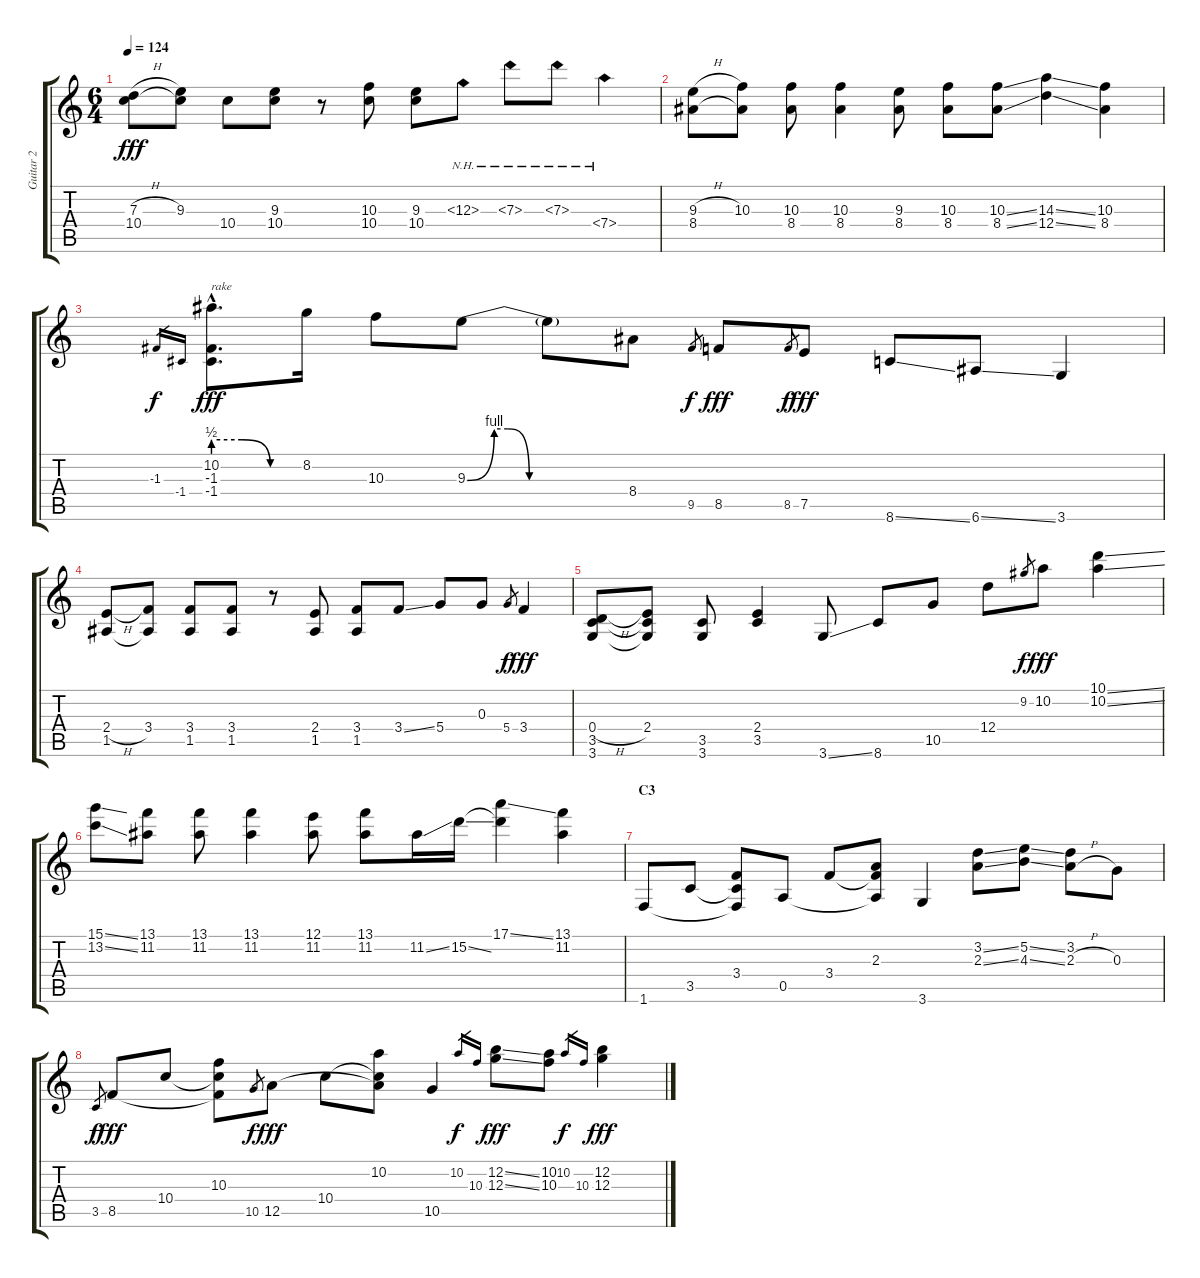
\track ("Guitar 2" "Guitar 2") {instrument distortionguitar}
\staff {score tabs}
\tuning (E4 B3 G3 D3 A2 E2) {hide}
\ts (6 4)
\tempo 124
\clef g2
\ks c
(7.3{h} 10.4).8{dy fff} (9.3 10.4{t}).8 10.4.8 (9.3 10.4).8 r.8 (10.3 10.4).8 (9.3 10.4).8 12.3{nh}.8 7.3{nh}.8 7.3{nh}.8 7.4{nh}.4 |
(9.3{h} 8.4).8 (10.3 8.4{t}).8 (10.3 8.4).8 (10.3 8.4).4 (9.3 8.4).8 (10.3 8.4).8 (10.3{ss} 8.4{ss}).8 (14.3{ss} 12.4{ss}).4 (10.3 8.4).4 |
-1.3.16{gr dy f} -1.4.16{gr} (10.2{be (custom 0 2 20 2 40 0 60 0) hac} -1.3{hac} -1.4{hac}).8{d txt "rake" dy fff} 8.2.16 10.3.8 9.3{be (custom 0 0 10 4 15 4 23 0 60 0)}.8 9.3{t}.8 8.4.8 9.5.8{gr dy f} 8.5.8{dy fff} 8.5.8{gr dy f} 7.5.8{dy fff} 8.6{ss}.8 6.6{ss}.8 3.6.4 |
(2.4{h} 1.5).8 (3.4 1.5{t}).8 (3.4 1.5).8 (3.4 1.5).8 r.8 (2.4 1.5).8 (3.4 1.5).8 3.4{ss}.8 5.4.8 0.3.8 5.4.8{gr dy f} 3.4.4{dy fff} |
(0.4{h} 3.5 3.6).8 (2.4 3.5{t} 3.6{t}).8 (3.5 3.6).8 (2.4 3.5).4 3.6{ss}.8 8.6.8 10.5.8 12.4.8 9.2.8{gr dy f} 10.2.8{dy fff} (10.1{ss} 10.2{ss}).4 |
(15.1{ss} 13.2{ss}).8 (13.1 11.2).8 (13.1 11.2).8 (13.1 11.2).4 (12.1 11.2).8 (13.1 11.2).8 11.2{ss}.16 15.2{ss}.16 (17.1{ss} 15.2{t}).4 (13.1 11.2).4 |
\section ("" "C3")
1.6.8 3.5.8 (3.4 3.5{t} 1.6{t}).8 0.5.8 3.4.8 (2.3 3.4{t} 0.5{t}).8 3.6.4 (3.2{ss} 2.3{ss}).8 (5.2{ss} 4.3{ss}).8 (3.2 2.3{h}).8 0.3.8 |
3.5.8{gr dy f} 8.5.8{dy fff} 10.4.8 (10.3 10.4{t} 8.5{t}).8 10.5.8{gr dy f} 12.5.8{dy fff} 10.4.8 (10.2 10.4{t} 12.5{t}).8 10.5.4 10.2.16{gr dy f} 10.3.16{gr} (12.2{ss} 12.3{ss}).8{dy fff} (10.2 10.3).8 10.2.16{gr dy f} 10.3.16{gr} (12.2 12.3).4{dy fff}
